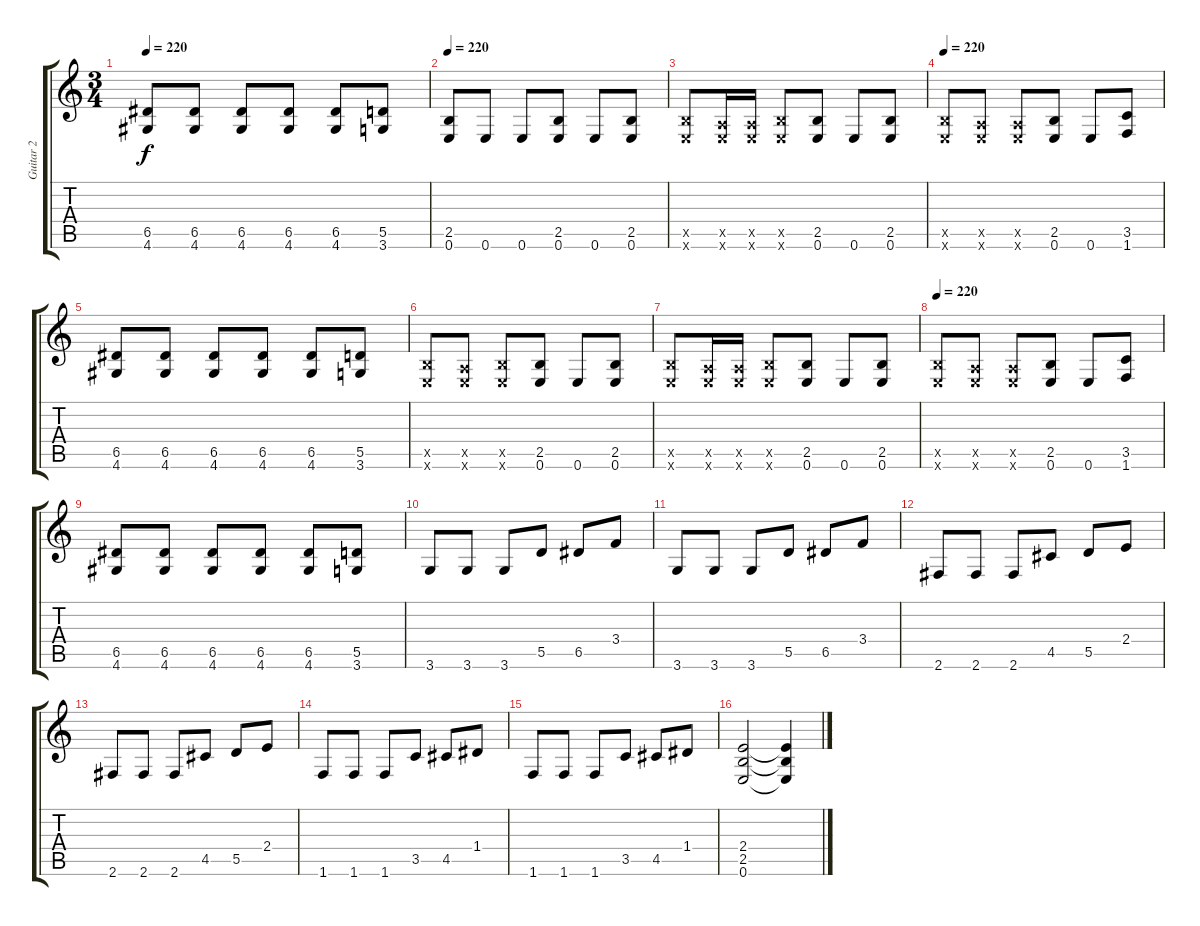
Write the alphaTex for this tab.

\track ("Guitar 2" "Guitar 2") {instrument distortionguitar}
\staff {score tabs}
\tuning (E4 B3 G3 D3 A2 E2) {hide}
\ts (3 4)
\tempo 220
\clef g2
\ks c
(6.5 4.6).8{dy f} (6.5 4.6).8 (6.5 4.6).8 (6.5 4.6).8 (6.5 4.6).8 (5.5 3.6).8 |
\tempo 220
(2.5 0.6).8 0.6.8 0.6.8 (2.5 0.6).8 0.6.8 (2.5 0.6).8 |
(2.5{x} 0.6{x}).8 (0.5{x} 0.6{x}).16 (0.5{x} 0.6{x}).16 (2.5{x} 0.6{x}).8 (2.5 0.6).8 0.6.8 (2.5 0.6).8 |
\tempo 220
(2.5{x} 0.6{x}).8 (0.5{x} 0.6{x}).8 (0.5{x} 0.6{x}).8 (2.5 0.6).8 0.6.8 (3.5 1.6).8 |
(6.5 4.6).8 (6.5 4.6).8 (6.5 4.6).8 (6.5 4.6).8 (6.5 4.6).8 (5.5 3.6).8 |
(2.5{x} 0.6{x}).8 (0.5{x} 0.6{x}).8 (2.5{x} 0.6{x}).8 (2.5 0.6).8 0.6.8 (2.5 0.6).8 |
(2.5{x} 0.6{x}).8 (0.5{x} 0.6{x}).16 (0.5{x} 0.6{x}).16 (2.5{x} 0.6{x}).8 (2.5 0.6).8 0.6.8 (2.5 0.6).8 |
\tempo 220
(2.5{x} 0.6{x}).8 (0.5{x} 0.6{x}).8 (0.5{x} 0.6{x}).8 (2.5 0.6).8 0.6.8 (3.5 1.6).8 |
(6.5 4.6).8 (6.5 4.6).8 (6.5 4.6).8 (6.5 4.6).8 (6.5 4.6).8 (5.5 3.6).8 |
3.6.8 3.6.8 3.6.8 5.5.8 6.5.8 3.4.8 |
3.6.8 3.6.8 3.6.8 5.5.8 6.5.8 3.4.8 |
2.6.8 2.6.8 2.6.8 4.5.8 5.5.8 2.4.8 |
2.6.8 2.6.8 2.6.8 4.5.8 5.5.8 2.4.8 |
1.6.8 1.6.8 1.6.8 3.5.8 4.5.8 1.4.8 |
1.6.8 1.6.8 1.6.8 3.5.8 4.5.8 1.4.8 |
(2.4 2.5 0.6).2 (2.4{t} 2.5{t} 0.6{t}).4
